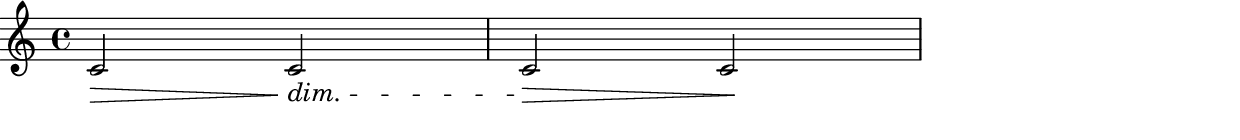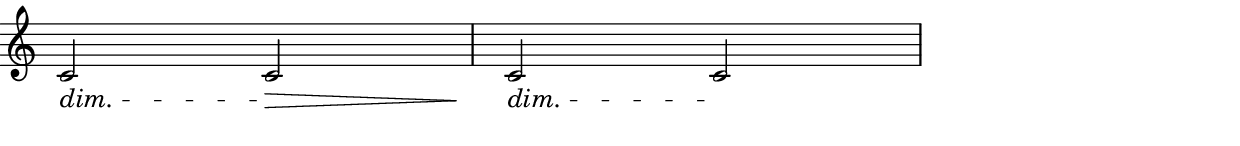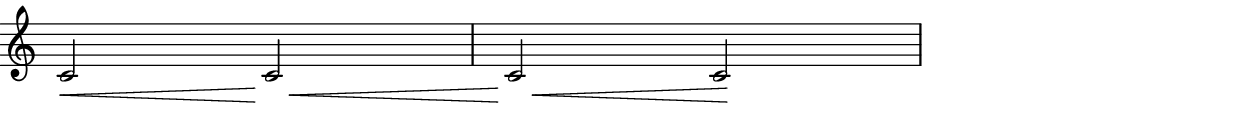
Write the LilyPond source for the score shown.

%% Generated by lilypond-book
%% Options: [exampleindent=10.16\mm,indent=0\mm,line-width=160\mm,paper-height=845.047\pt,paper-width=597.508\pt,papersize='(cons (* 597.508 pt) (* 845.047 pt))]
\include "lilypond-book-preamble.ly"


% ****************************************************************
% Start cut-&-pastable-section
% ****************************************************************

#(ly:set-option 'eps-box-padding 3.000000)



\paper {
  #(set-paper-size '(cons (* 597.508 pt) (* 845.047 pt)))
  indent = 0\mm
  line-width = 160\mm
  % offset the left padding, also add 1mm as lilypond creates cropped
  % images with a little space on the right
  line-width = #(- line-width (* mm  3.000000) (* mm 1))
}

\layout {
  
}




% ****************************************************************
% ly snippet:
% ****************************************************************
\sourcefilename "/lilypond-2.27.0/input/regression/hairpin-neighboring-span-dynamics.ly"
\sourcefileline 0
\version "2.19.21"

\header {
  texidoc = "Bound padding for hairpins also applies before following
@code{DynamicTextSpanner} grobs.  In this case, @code{bound-padding}
is not scaled down.
"
}

\relative {
  \override Hairpin.to-barline = ##f
  c'2\>
  \dimTextDim
  c2\>
  \dimHairpin
  c\> c\! \break
  \dimTextDim
  c2\> 
  \override Hairpin.bound-padding = #5
  \dimHairpin
  c2\>
  \dimTextDim
  c2\> c\! \break
  \crescHairpin
  c2\< c\<
  c2\< c\!
}



% ****************************************************************
% end ly snippet
% ****************************************************************
